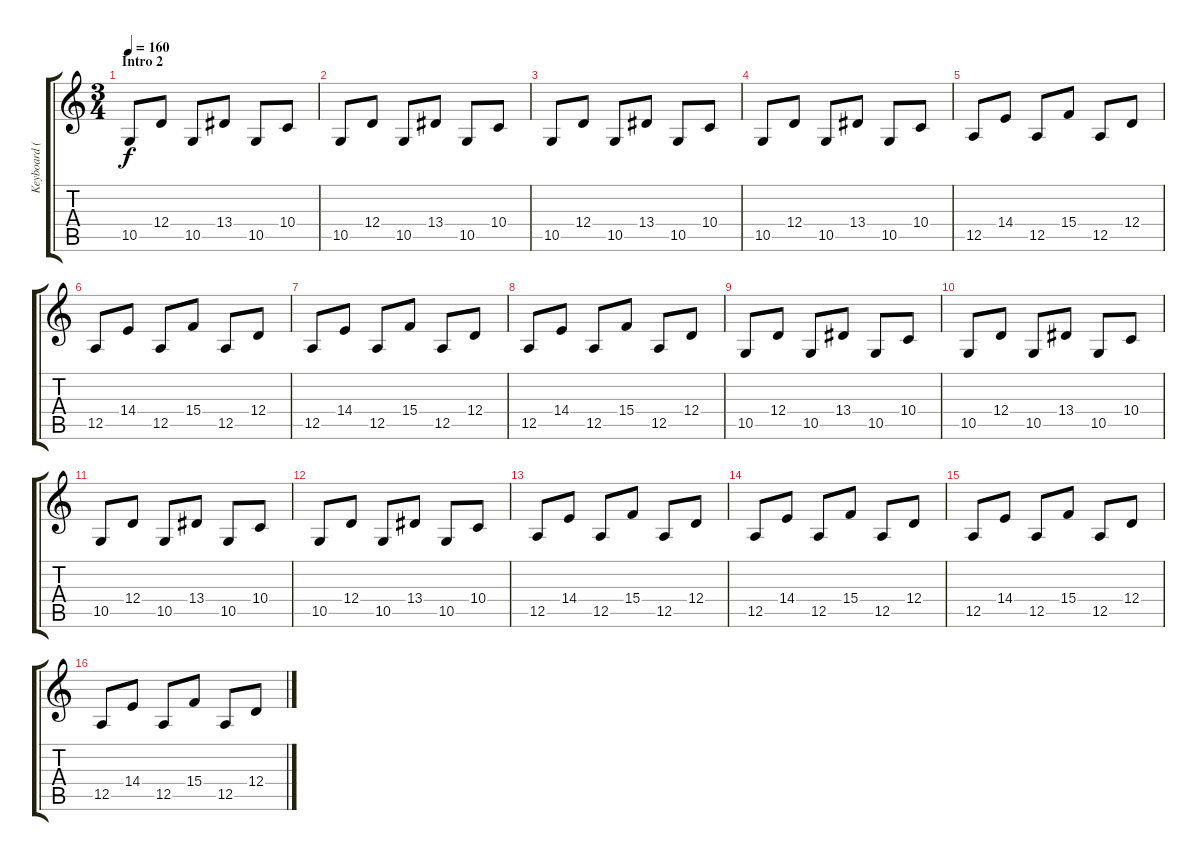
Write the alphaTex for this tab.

\track ("Keyboard (Organ)" "Keyboard (") {instrument churchorgan}
\staff {score tabs}
\tuning (E4 B3 G3 D3 A2 E2) {hide}
\ts (3 4)
\section ("" "Intro 2")
\tempo 160
\clef g2
\ks c
10.5.8{dy f} 12.4.8 10.5.8 13.4.8 10.5.8 10.4.8 |
10.5.8 12.4.8 10.5.8 13.4.8 10.5.8 10.4.8 |
10.5.8 12.4.8 10.5.8 13.4.8 10.5.8 10.4.8 |
10.5.8 12.4.8 10.5.8 13.4.8 10.5.8 10.4.8 |
12.5.8 14.4.8 12.5.8 15.4.8 12.5.8 12.4.8 |
12.5.8 14.4.8 12.5.8 15.4.8 12.5.8 12.4.8 |
12.5.8 14.4.8 12.5.8 15.4.8 12.5.8 12.4.8 |
12.5.8 14.4.8 12.5.8 15.4.8 12.5.8 12.4.8 |
10.5.8 12.4.8 10.5.8 13.4.8 10.5.8 10.4.8 |
10.5.8 12.4.8 10.5.8 13.4.8 10.5.8 10.4.8 |
10.5.8 12.4.8 10.5.8 13.4.8 10.5.8 10.4.8 |
10.5.8 12.4.8 10.5.8 13.4.8 10.5.8 10.4.8 |
12.5.8 14.4.8 12.5.8 15.4.8 12.5.8 12.4.8 |
12.5.8 14.4.8 12.5.8 15.4.8 12.5.8 12.4.8 |
12.5.8 14.4.8 12.5.8 15.4.8 12.5.8 12.4.8 |
12.5.8 14.4.8 12.5.8 15.4.8 12.5.8 12.4.8
